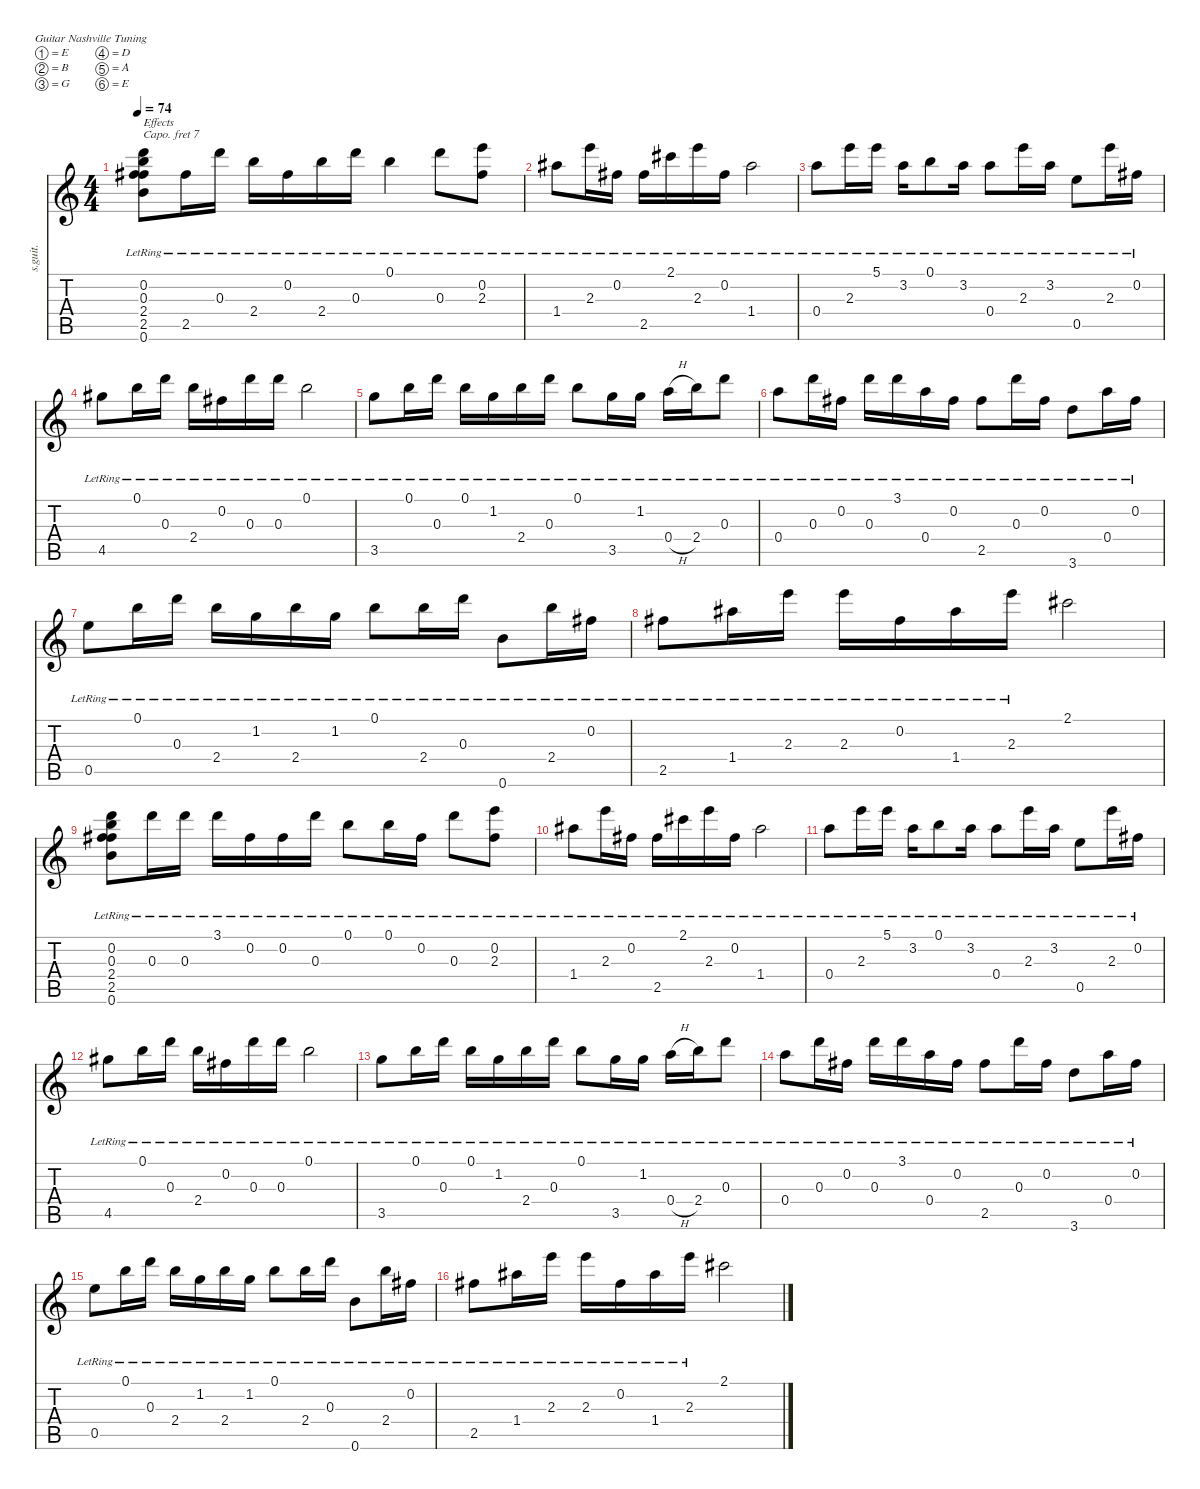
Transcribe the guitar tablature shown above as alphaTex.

\defaultSystemsLayout 4
\hideDynamics
\bracketExtendMode nobrackets
\track ("Glen Frey - 12 String Guitar" "s.guit.") {instrument acousticguitarsteel}
\staff {score tabs}
\capo 7
\tuning (E4 B3 G4 D4 A3 E3)
\ts (4 4)
\beaming (8 2 2 2 2)
\tempo 74
\clef g2
\ks c
(0.2{lr} 0.3{lr} 2.4{lr} 2.5{lr} 0.6{lr}).8{txt "Effects" lyrics (0 "") lyrics (1 "") lyrics (2 "") lyrics (3 "") lyrics (4 "") dy f instrument acousticguitarsteel} 2.5{lr}.16{lyrics (0 "") lyrics (1 "") lyrics (2 "") lyrics (3 "") lyrics (4 "")} 0.3{lr}.16{lyrics (0 "") lyrics (1 "") lyrics (2 "") lyrics (3 "") lyrics (4 "")} 2.4{lr}.16{lyrics (0 "") lyrics (1 "") lyrics (2 "") lyrics (3 "") lyrics (4 "")} 0.2{lr}.16{lyrics (0 "") lyrics (1 "") lyrics (2 "") lyrics (3 "") lyrics (4 "")} 2.4{lr}.16{lyrics (0 "") lyrics (1 "") lyrics (2 "") lyrics (3 "") lyrics (4 "")} 0.3{lr}.16{lyrics (0 "") lyrics (1 "") lyrics (2 "") lyrics (3 "") lyrics (4 "")} 0.1{lr}.4{lyrics (0 "") lyrics (1 "") lyrics (2 "") lyrics (3 "") lyrics (4 "")} 0.3{lr}.8{lyrics (0 "") lyrics (1 "") lyrics (2 "") lyrics (3 "") lyrics (4 "")} (0.2{lr} 2.3{lr}).8{lyrics (0 "") lyrics (1 "") lyrics (2 "") lyrics (3 "") lyrics (4 "")} |
1.4{lr acc #}.8{lyrics (0 "") lyrics (1 "") lyrics (2 "") lyrics (3 "") lyrics (4 "")} 2.3{lr}.16{lyrics (0 "") lyrics (1 "") lyrics (2 "") lyrics (3 "") lyrics (4 "")} 0.2{lr}.16{lyrics (0 "") lyrics (1 "") lyrics (2 "") lyrics (3 "") lyrics (4 "")} 2.5{lr}.16{lyrics (0 "") lyrics (1 "") lyrics (2 "") lyrics (3 "") lyrics (4 "")} 2.1{lr acc #}.16{lyrics (0 "") lyrics (1 "") lyrics (2 "") lyrics (3 "") lyrics (4 "")} 2.3{lr}.16{lyrics (0 "") lyrics (1 "") lyrics (2 "") lyrics (3 "") lyrics (4 "")} 0.2{lr}.16{lyrics (0 "") lyrics (1 "") lyrics (2 "") lyrics (3 "") lyrics (4 "")} 1.4{lr acc #}.2{lyrics (0 "") lyrics (1 "") lyrics (2 "") lyrics (3 "") lyrics (4 "")} |
0.4{lr}.8{lyrics (0 "") lyrics (1 "") lyrics (2 "") lyrics (3 "") lyrics (4 "")} 2.3{lr}.16{lyrics (0 "") lyrics (1 "") lyrics (2 "") lyrics (3 "") lyrics (4 "")} 5.1{lr}.16{lyrics (0 "") lyrics (1 "") lyrics (2 "") lyrics (3 "") lyrics (4 "")} 3.2{lr}.16{lyrics (0 "") lyrics (1 "") lyrics (2 "") lyrics (3 "") lyrics (4 "")} 0.1{lr}.8{lyrics (0 "") lyrics (1 "") lyrics (2 "") lyrics (3 "") lyrics (4 "")} 3.2{lr}.16{lyrics (0 "") lyrics (1 "") lyrics (2 "") lyrics (3 "") lyrics (4 "")} 0.4{lr}.8{lyrics (0 "") lyrics (1 "") lyrics (2 "") lyrics (3 "") lyrics (4 "")} 2.3{lr}.16{lyrics (0 "") lyrics (1 "") lyrics (2 "") lyrics (3 "") lyrics (4 "")} 3.2{lr}.16{lyrics (0 "") lyrics (1 "") lyrics (2 "") lyrics (3 "") lyrics (4 "")} 0.5{lr}.8{lyrics (0 "") lyrics (1 "") lyrics (2 "") lyrics (3 "") lyrics (4 "")} 2.3{lr}.16{lyrics (0 "") lyrics (1 "") lyrics (2 "") lyrics (3 "") lyrics (4 "")} 0.2{lr}.16{lyrics (0 "") lyrics (1 "") lyrics (2 "") lyrics (3 "") lyrics (4 "")} |
4.5{lr acc #}.8{lyrics (0 "") lyrics (1 "") lyrics (2 "") lyrics (3 "") lyrics (4 "")} 0.1{lr}.16{lyrics (0 "") lyrics (1 "") lyrics (2 "") lyrics (3 "") lyrics (4 "")} 0.3{lr}.16{lyrics (0 "") lyrics (1 "") lyrics (2 "") lyrics (3 "") lyrics (4 "")} 2.4{lr}.16{lyrics (0 "") lyrics (1 "") lyrics (2 "") lyrics (3 "") lyrics (4 "")} 0.2{lr}.16{lyrics (0 "") lyrics (1 "") lyrics (2 "") lyrics (3 "") lyrics (4 "")} 0.3{lr}.16{lyrics (0 "") lyrics (1 "") lyrics (2 "") lyrics (3 "") lyrics (4 "")} 0.3{lr}.16{lyrics (0 "") lyrics (1 "") lyrics (2 "") lyrics (3 "") lyrics (4 "")} 0.1{lr}.2{lyrics (0 "") lyrics (1 "") lyrics (2 "") lyrics (3 "") lyrics (4 "")} |
3.5{lr}.8{lyrics (0 "") lyrics (1 "") lyrics (2 "") lyrics (3 "") lyrics (4 "")} 0.1{lr}.16{lyrics (0 "") lyrics (1 "") lyrics (2 "") lyrics (3 "") lyrics (4 "")} 0.3{lr}.16{lyrics (0 "") lyrics (1 "") lyrics (2 "") lyrics (3 "") lyrics (4 "")} 0.1{lr}.16{lyrics (0 "") lyrics (1 "") lyrics (2 "") lyrics (3 "") lyrics (4 "")} 1.2{lr}.16{lyrics (0 "") lyrics (1 "") lyrics (2 "") lyrics (3 "") lyrics (4 "")} 2.4{lr}.16{lyrics (0 "") lyrics (1 "") lyrics (2 "") lyrics (3 "") lyrics (4 "")} 0.3{lr}.16{lyrics (0 "") lyrics (1 "") lyrics (2 "") lyrics (3 "") lyrics (4 "")} 0.1{lr}.8{lyrics (0 "") lyrics (1 "") lyrics (2 "") lyrics (3 "") lyrics (4 "")} 3.5{lr}.16{lyrics (0 "") lyrics (1 "") lyrics (2 "") lyrics (3 "") lyrics (4 "")} 1.2{lr}.16{lyrics (0 "") lyrics (1 "") lyrics (2 "") lyrics (3 "") lyrics (4 "")} 0.4{h lr}.16{lyrics (0 "") lyrics (1 "") lyrics (2 "") lyrics (3 "") lyrics (4 "")} 2.4{lr}.16{lyrics (0 "") lyrics (1 "") lyrics (2 "") lyrics (3 "") lyrics (4 "")} 0.3{lr}.8{lyrics (0 "") lyrics (1 "") lyrics (2 "") lyrics (3 "") lyrics (4 "")} |
0.4{lr}.8{lyrics (0 "") lyrics (1 "") lyrics (2 "") lyrics (3 "") lyrics (4 "")} 0.3{lr}.16{lyrics (0 "") lyrics (1 "") lyrics (2 "") lyrics (3 "") lyrics (4 "")} 0.2{lr}.16{lyrics (0 "") lyrics (1 "") lyrics (2 "") lyrics (3 "") lyrics (4 "")} 0.3{lr}.16{lyrics (0 "") lyrics (1 "") lyrics (2 "") lyrics (3 "") lyrics (4 "")} 3.1{lr}.16{lyrics (0 "") lyrics (1 "") lyrics (2 "") lyrics (3 "") lyrics (4 "")} 0.4{lr}.16{lyrics (0 "") lyrics (1 "") lyrics (2 "") lyrics (3 "") lyrics (4 "")} 0.2{lr}.16{lyrics (0 "") lyrics (1 "") lyrics (2 "") lyrics (3 "") lyrics (4 "")} 2.5{lr}.8{lyrics (0 "") lyrics (1 "") lyrics (2 "") lyrics (3 "") lyrics (4 "")} 0.3{lr}.16{lyrics (0 "") lyrics (1 "") lyrics (2 "") lyrics (3 "") lyrics (4 "")} 0.2{lr}.16{lyrics (0 "") lyrics (1 "") lyrics (2 "") lyrics (3 "") lyrics (4 "")} 3.6{lr}.8{lyrics (0 "") lyrics (1 "") lyrics (2 "") lyrics (3 "") lyrics (4 "")} 0.4{lr}.16{lyrics (0 "") lyrics (1 "") lyrics (2 "") lyrics (3 "") lyrics (4 "")} 0.2{lr}.16{lyrics (0 "") lyrics (1 "") lyrics (2 "") lyrics (3 "") lyrics (4 "")} |
0.5{lr}.8{lyrics (0 "") lyrics (1 "") lyrics (2 "") lyrics (3 "") lyrics (4 "")} 0.1{lr}.16{lyrics (0 "") lyrics (1 "") lyrics (2 "") lyrics (3 "") lyrics (4 "")} 0.3{lr}.16{lyrics (0 "") lyrics (1 "") lyrics (2 "") lyrics (3 "") lyrics (4 "")} 2.4{lr}.16{lyrics (0 "") lyrics (1 "") lyrics (2 "") lyrics (3 "") lyrics (4 "")} 1.2{lr}.16{lyrics (0 "") lyrics (1 "") lyrics (2 "") lyrics (3 "") lyrics (4 "")} 2.4{lr}.16{lyrics (0 "") lyrics (1 "") lyrics (2 "") lyrics (3 "") lyrics (4 "")} 1.2{lr}.16{lyrics (0 "") lyrics (1 "") lyrics (2 "") lyrics (3 "") lyrics (4 "")} 0.1{lr}.8{lyrics (0 "") lyrics (1 "") lyrics (2 "") lyrics (3 "") lyrics (4 "")} 2.4{lr}.16{lyrics (0 "") lyrics (1 "") lyrics (2 "") lyrics (3 "") lyrics (4 "")} 0.3{lr}.16{lyrics (0 "") lyrics (1 "") lyrics (2 "") lyrics (3 "") lyrics (4 "")} 0.6{lr}.8{lyrics (0 "") lyrics (1 "") lyrics (2 "") lyrics (3 "") lyrics (4 "")} 2.4{lr}.16{lyrics (0 "") lyrics (1 "") lyrics (2 "") lyrics (3 "") lyrics (4 "")} 0.2{lr}.16{lyrics (0 "") lyrics (1 "") lyrics (2 "") lyrics (3 "") lyrics (4 "")} |
2.5{lr}.8{lyrics (0 "") lyrics (1 "") lyrics (2 "") lyrics (3 "") lyrics (4 "")} 1.4{lr acc #}.16{lyrics (0 "") lyrics (1 "") lyrics (2 "") lyrics (3 "") lyrics (4 "")} 2.3{lr}.16{lyrics (0 "") lyrics (1 "") lyrics (2 "") lyrics (3 "") lyrics (4 "")} 2.3{lr}.16{lyrics (0 "") lyrics (1 "") lyrics (2 "") lyrics (3 "") lyrics (4 "")} 0.2{lr}.16{lyrics (0 "") lyrics (1 "") lyrics (2 "") lyrics (3 "") lyrics (4 "")} 1.4{lr acc #}.16{lyrics (0 "") lyrics (1 "") lyrics (2 "") lyrics (3 "") lyrics (4 "")} 2.3{lr}.16{lyrics (0 "") lyrics (1 "") lyrics (2 "") lyrics (3 "") lyrics (4 "")} 2.1{acc #}.2{lyrics (0 "") lyrics (1 "") lyrics (2 "") lyrics (3 "") lyrics (4 "")} |
(0.2{lr} 0.3{lr} 2.4{lr} 2.5{lr} 0.6{lr}).8{lyrics (0 "") lyrics (1 "") lyrics (2 "") lyrics (3 "") lyrics (4 "")} 0.3{lr}.16{lyrics (0 "") lyrics (1 "") lyrics (2 "") lyrics (3 "") lyrics (4 "")} 0.3{lr}.16{lyrics (0 "") lyrics (1 "") lyrics (2 "") lyrics (3 "") lyrics (4 "")} 3.1{lr}.16{lyrics (0 "") lyrics (1 "") lyrics (2 "") lyrics (3 "") lyrics (4 "")} 0.2{lr}.16{lyrics (0 "") lyrics (1 "") lyrics (2 "") lyrics (3 "") lyrics (4 "")} 0.2{lr}.16{lyrics (0 "") lyrics (1 "") lyrics (2 "") lyrics (3 "") lyrics (4 "")} 0.3{lr}.16{lyrics (0 "") lyrics (1 "") lyrics (2 "") lyrics (3 "") lyrics (4 "")} 0.1{lr}.8{lyrics (0 "") lyrics (1 "") lyrics (2 "") lyrics (3 "") lyrics (4 "")} 0.1{lr}.16{lyrics (0 "") lyrics (1 "") lyrics (2 "") lyrics (3 "") lyrics (4 "")} 0.2{lr}.16{lyrics (0 "") lyrics (1 "") lyrics (2 "") lyrics (3 "") lyrics (4 "")} 0.3{lr}.8{lyrics (0 "") lyrics (1 "") lyrics (2 "") lyrics (3 "") lyrics (4 "")} (0.2{lr} 2.3{lr}).8{lyrics (0 "") lyrics (1 "") lyrics (2 "") lyrics (3 "") lyrics (4 "")} |
1.4{lr acc #}.8{lyrics (0 "") lyrics (1 "") lyrics (2 "") lyrics (3 "") lyrics (4 "")} 2.3{lr}.16{lyrics (0 "") lyrics (1 "") lyrics (2 "") lyrics (3 "") lyrics (4 "")} 0.2{lr}.16{lyrics (0 "") lyrics (1 "") lyrics (2 "") lyrics (3 "") lyrics (4 "")} 2.5{lr}.16{lyrics (0 "") lyrics (1 "") lyrics (2 "") lyrics (3 "") lyrics (4 "")} 2.1{lr acc #}.16{lyrics (0 "") lyrics (1 "") lyrics (2 "") lyrics (3 "") lyrics (4 "")} 2.3{lr}.16{lyrics (0 "") lyrics (1 "") lyrics (2 "") lyrics (3 "") lyrics (4 "")} 0.2{lr}.16{lyrics (0 "") lyrics (1 "") lyrics (2 "") lyrics (3 "") lyrics (4 "")} 1.4{lr acc #}.2{lyrics (0 "") lyrics (1 "") lyrics (2 "") lyrics (3 "") lyrics (4 "")} |
0.4{lr}.8{lyrics (0 "") lyrics (1 "") lyrics (2 "") lyrics (3 "") lyrics (4 "")} 2.3{lr}.16{lyrics (0 "") lyrics (1 "") lyrics (2 "") lyrics (3 "") lyrics (4 "")} 5.1{lr}.16{lyrics (0 "") lyrics (1 "") lyrics (2 "") lyrics (3 "") lyrics (4 "")} 3.2{lr}.16{lyrics (0 "") lyrics (1 "") lyrics (2 "") lyrics (3 "") lyrics (4 "")} 0.1{lr}.8{lyrics (0 "") lyrics (1 "") lyrics (2 "") lyrics (3 "") lyrics (4 "")} 3.2{lr}.16{lyrics (0 "") lyrics (1 "") lyrics (2 "") lyrics (3 "") lyrics (4 "")} 0.4{lr}.8{lyrics (0 "") lyrics (1 "") lyrics (2 "") lyrics (3 "") lyrics (4 "")} 2.3{lr}.16{lyrics (0 "") lyrics (1 "") lyrics (2 "") lyrics (3 "") lyrics (4 "")} 3.2{lr}.16{lyrics (0 "") lyrics (1 "") lyrics (2 "") lyrics (3 "") lyrics (4 "")} 0.5{lr}.8{lyrics (0 "") lyrics (1 "") lyrics (2 "") lyrics (3 "") lyrics (4 "")} 2.3{lr}.16{lyrics (0 "") lyrics (1 "") lyrics (2 "") lyrics (3 "") lyrics (4 "")} 0.2{lr}.16{lyrics (0 "") lyrics (1 "") lyrics (2 "") lyrics (3 "") lyrics (4 "")} |
4.5{lr acc #}.8{lyrics (0 "") lyrics (1 "") lyrics (2 "") lyrics (3 "") lyrics (4 "")} 0.1{lr}.16{lyrics (0 "") lyrics (1 "") lyrics (2 "") lyrics (3 "") lyrics (4 "")} 0.3{lr}.16{lyrics (0 "") lyrics (1 "") lyrics (2 "") lyrics (3 "") lyrics (4 "")} 2.4{lr}.16{lyrics (0 "") lyrics (1 "") lyrics (2 "") lyrics (3 "") lyrics (4 "")} 0.2{lr}.16{lyrics (0 "") lyrics (1 "") lyrics (2 "") lyrics (3 "") lyrics (4 "")} 0.3{lr}.16{lyrics (0 "") lyrics (1 "") lyrics (2 "") lyrics (3 "") lyrics (4 "")} 0.3{lr}.16{lyrics (0 "") lyrics (1 "") lyrics (2 "") lyrics (3 "") lyrics (4 "")} 0.1{lr}.2{lyrics (0 "") lyrics (1 "") lyrics (2 "") lyrics (3 "") lyrics (4 "")} |
3.5{lr}.8{lyrics (0 "") lyrics (1 "") lyrics (2 "") lyrics (3 "") lyrics (4 "")} 0.1{lr}.16{lyrics (0 "") lyrics (1 "") lyrics (2 "") lyrics (3 "") lyrics (4 "")} 0.3{lr}.16{lyrics (0 "") lyrics (1 "") lyrics (2 "") lyrics (3 "") lyrics (4 "")} 0.1{lr}.16{lyrics (0 "") lyrics (1 "") lyrics (2 "") lyrics (3 "") lyrics (4 "")} 1.2{lr}.16{lyrics (0 "") lyrics (1 "") lyrics (2 "") lyrics (3 "") lyrics (4 "")} 2.4{lr}.16{lyrics (0 "") lyrics (1 "") lyrics (2 "") lyrics (3 "") lyrics (4 "")} 0.3{lr}.16{lyrics (0 "") lyrics (1 "") lyrics (2 "") lyrics (3 "") lyrics (4 "")} 0.1{lr}.8{lyrics (0 "") lyrics (1 "") lyrics (2 "") lyrics (3 "") lyrics (4 "")} 3.5{lr}.16{lyrics (0 "") lyrics (1 "") lyrics (2 "") lyrics (3 "") lyrics (4 "")} 1.2{lr}.16{lyrics (0 "") lyrics (1 "") lyrics (2 "") lyrics (3 "") lyrics (4 "")} 0.4{h lr}.16{lyrics (0 "") lyrics (1 "") lyrics (2 "") lyrics (3 "") lyrics (4 "")} 2.4{lr}.16{lyrics (0 "") lyrics (1 "") lyrics (2 "") lyrics (3 "") lyrics (4 "")} 0.3{lr}.8{lyrics (0 "") lyrics (1 "") lyrics (2 "") lyrics (3 "") lyrics (4 "")} |
0.4{lr}.8{lyrics (0 "") lyrics (1 "") lyrics (2 "") lyrics (3 "") lyrics (4 "")} 0.3{lr}.16{lyrics (0 "") lyrics (1 "") lyrics (2 "") lyrics (3 "") lyrics (4 "")} 0.2{lr}.16{lyrics (0 "") lyrics (1 "") lyrics (2 "") lyrics (3 "") lyrics (4 "")} 0.3{lr}.16{lyrics (0 "") lyrics (1 "") lyrics (2 "") lyrics (3 "") lyrics (4 "")} 3.1{lr}.16{lyrics (0 "") lyrics (1 "") lyrics (2 "") lyrics (3 "") lyrics (4 "")} 0.4{lr}.16{lyrics (0 "") lyrics (1 "") lyrics (2 "") lyrics (3 "") lyrics (4 "")} 0.2{lr}.16{lyrics (0 "") lyrics (1 "") lyrics (2 "") lyrics (3 "") lyrics (4 "")} 2.5{lr}.8{lyrics (0 "") lyrics (1 "") lyrics (2 "") lyrics (3 "") lyrics (4 "")} 0.3{lr}.16{lyrics (0 "") lyrics (1 "") lyrics (2 "") lyrics (3 "") lyrics (4 "")} 0.2{lr}.16{lyrics (0 "") lyrics (1 "") lyrics (2 "") lyrics (3 "") lyrics (4 "")} 3.6{lr}.8{lyrics (0 "") lyrics (1 "") lyrics (2 "") lyrics (3 "") lyrics (4 "")} 0.4{lr}.16{lyrics (0 "") lyrics (1 "") lyrics (2 "") lyrics (3 "") lyrics (4 "")} 0.2{lr}.16{lyrics (0 "") lyrics (1 "") lyrics (2 "") lyrics (3 "") lyrics (4 "")} |
0.5{lr}.8{lyrics (0 "") lyrics (1 "") lyrics (2 "") lyrics (3 "") lyrics (4 "")} 0.1{lr}.16{lyrics (0 "") lyrics (1 "") lyrics (2 "") lyrics (3 "") lyrics (4 "")} 0.3{lr}.16{lyrics (0 "") lyrics (1 "") lyrics (2 "") lyrics (3 "") lyrics (4 "")} 2.4{lr}.16{lyrics (0 "") lyrics (1 "") lyrics (2 "") lyrics (3 "") lyrics (4 "")} 1.2{lr}.16{lyrics (0 "") lyrics (1 "") lyrics (2 "") lyrics (3 "") lyrics (4 "")} 2.4{lr}.16{lyrics (0 "") lyrics (1 "") lyrics (2 "") lyrics (3 "") lyrics (4 "")} 1.2{lr}.16{lyrics (0 "") lyrics (1 "") lyrics (2 "") lyrics (3 "") lyrics (4 "")} 0.1{lr}.8{lyrics (0 "") lyrics (1 "") lyrics (2 "") lyrics (3 "") lyrics (4 "")} 2.4{lr}.16{lyrics (0 "") lyrics (1 "") lyrics (2 "") lyrics (3 "") lyrics (4 "")} 0.3{lr}.16{lyrics (0 "") lyrics (1 "") lyrics (2 "") lyrics (3 "") lyrics (4 "")} 0.6{lr}.8{lyrics (0 "") lyrics (1 "") lyrics (2 "") lyrics (3 "") lyrics (4 "")} 2.4{lr}.16{lyrics (0 "") lyrics (1 "") lyrics (2 "") lyrics (3 "") lyrics (4 "")} 0.2{lr}.16{lyrics (0 "") lyrics (1 "") lyrics (2 "") lyrics (3 "") lyrics (4 "")} |
2.5{lr}.8{lyrics (0 "") lyrics (1 "") lyrics (2 "") lyrics (3 "") lyrics (4 "")} 1.4{lr acc #}.16{lyrics (0 "") lyrics (1 "") lyrics (2 "") lyrics (3 "") lyrics (4 "")} 2.3{lr}.16{lyrics (0 "") lyrics (1 "") lyrics (2 "") lyrics (3 "") lyrics (4 "")} 2.3{lr}.16{lyrics (0 "") lyrics (1 "") lyrics (2 "") lyrics (3 "") lyrics (4 "")} 0.2{lr}.16{lyrics (0 "") lyrics (1 "") lyrics (2 "") lyrics (3 "") lyrics (4 "")} 1.4{lr acc #}.16{lyrics (0 "") lyrics (1 "") lyrics (2 "") lyrics (3 "") lyrics (4 "")} 2.3{lr}.16{lyrics (0 "") lyrics (1 "") lyrics (2 "") lyrics (3 "") lyrics (4 "")} 2.1{acc #}.2{lyrics (0 "") lyrics (1 "") lyrics (2 "") lyrics (3 "") lyrics (4 "")}
